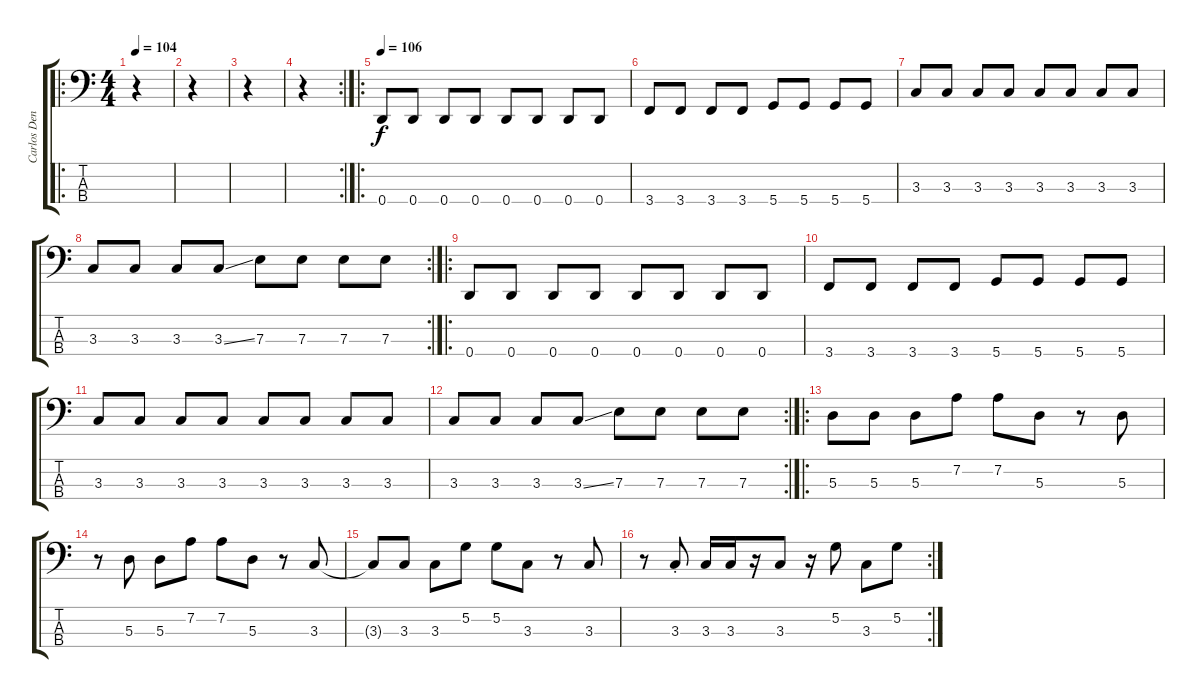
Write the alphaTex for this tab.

\track ("Carlos Dengler (Bass)" "Carlos Den") {instrument electricbassfinger}
\staff {score tabs}
\tuning (G2 D2 A1 D1) {hide}
\ro
\ts (4 4)
\tempo 104
\clef f4
\ks c
r.4{dy f instrument electricbassfinger} |
r.4 |
r.4 |
\rc 2
r.4 |
\ro
\tempo 106
0.4.8 0.4.8 0.4.8 0.4.8 0.4.8 0.4.8 0.4.8 0.4.8 |
3.4.8 3.4.8 3.4.8 3.4.8 5.4.8 5.4.8 5.4.8 5.4.8 |
3.3.8 3.3.8 3.3.8 3.3.8 3.3.8 3.3.8 3.3.8 3.3.8 |
\rc 2
3.3.8 3.3.8 3.3.8 3.3{ss}.8 7.3.8 7.3.8 7.3.8 7.3.8 |
\ro
0.4.8 0.4.8 0.4.8 0.4.8 0.4.8 0.4.8 0.4.8 0.4.8 |
3.4.8 3.4.8 3.4.8 3.4.8 5.4.8 5.4.8 5.4.8 5.4.8 |
3.3.8 3.3.8 3.3.8 3.3.8 3.3.8 3.3.8 3.3.8 3.3.8 |
\rc 2
3.3.8 3.3.8 3.3.8 3.3{ss}.8 7.3.8 7.3.8 7.3.8 7.3.8 |
\ro
5.3.8 5.3.8 5.3.8 7.2.8 7.2.8 5.3.8 r.8 5.3.8 |
r.8 5.3.8 5.3.8 7.2.8 7.2.8 5.3.8 r.8 3.3.8 |
3.3{t}.8 3.3.8 3.3.8 5.2.8 5.2.8 3.3.8 r.8 3.3.8 |
\rc 2
r.8 3.3{st}.8 3.3.16 3.3.16 r.16 3.3.8 r.16 5.2.8 3.3.8 5.2.8
